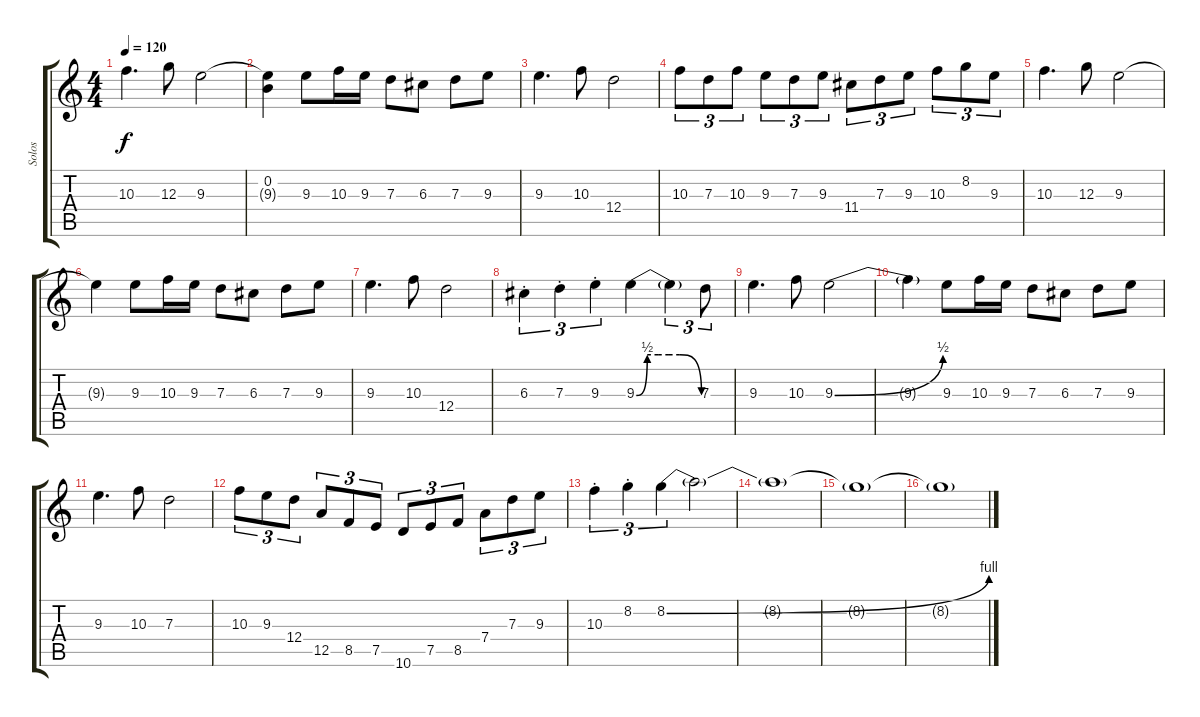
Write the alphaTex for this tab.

\track ("Solos" "Solos") {instrument electricguitarjazz}
\staff {score tabs}
\tuning (E4 B3 G3 D3 A2 E2) {hide}
\ts (4 4)
\tempo 120
\clef g2
\ks c
10.3.4{d dy f} 12.3.8 9.3.2 |
(0.2 9.3{t}).4 9.3.8 10.3.16 9.3.16 7.3.8 6.3.8 7.3.8 9.3.8 |
9.3.4{d} 10.3.8 12.4.2 |
10.3.8{tu (3 2)} 7.3.8{tu (3 2)} 10.3.8{tu (3 2)} 9.3.8{tu (3 2)} 7.3.8{tu (3 2)} 9.3.8{tu (3 2)} 11.4.8{tu (3 2)} 7.3.8{tu (3 2)} 9.3.8{tu (3 2)} 10.3.8{tu (3 2)} 8.2.8{tu (3 2)} 9.3.8{tu (3 2)} |
10.3.4{d} 12.3.8 9.3.2 |
9.3{t}.4 9.3.8 10.3.16 9.3.16 7.3.8 6.3.8 7.3.8 9.3.8 |
9.3.4{d} 10.3.8 12.4.2 |
6.3{st}.4{tu (3 2)} 7.3{st}.4{tu (3 2)} 9.3{st}.4{tu (3 2)} 9.3{be (custom 0 0 10 2 20 2 30 2 40 2 60 0)}.4 9.3{t}.4{tu (3 2)} 7.3.8{tu (3 2)} |
9.3.4{d} 10.3.8 9.3{be (bend 0 0 60 2)}.2 |
9.3{t}.4 9.3.8 10.3.16 9.3.16 7.3.8 6.3.8 7.3.8 9.3.8 |
9.3.4{d} 10.3.8 7.3.2 |
10.3.8{tu (3 2)} 9.3.8{tu (3 2)} 12.4.8{tu (3 2)} 12.5.8{tu (3 2)} 8.5.8{tu (3 2)} 7.5.8{tu (3 2)} 10.6.8{tu (3 2)} 7.5.8{tu (3 2)} 8.5.8{tu (3 2)} 7.4.8{tu (3 2)} 7.3.8{tu (3 2)} 9.3.8{tu (3 2)} |
10.3{st}.4{tu (3 2)} 8.2{st}.4{tu (3 2)} 8.2{be (bend 0 0 60 4)}.4{tu (3 2) volume 0} 8.2{t}.2 |
8.2{t}.1 |
8.2{t}.1 |
8.2{t}.1
